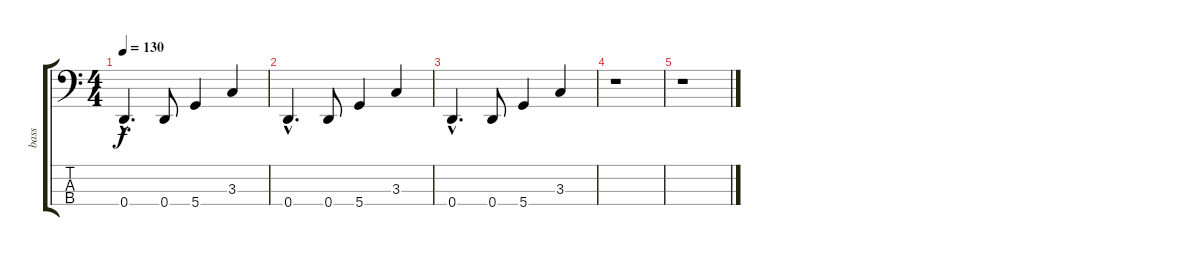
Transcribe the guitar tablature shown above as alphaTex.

\track ("bass" "bass") {instrument electricbasspick}
\staff {score tabs}
\tuning (G2 D2 A1 D1) {hide}
\ts (4 4)
\tempo 130
\clef f4
\ks c
0.4{hac}.4{d dy f} 0.4.8 5.4.4 3.3.4 |
0.4{hac}.4{d} 0.4.8 5.4.4 3.3.4 |
0.4{hac}.4{d} 0.4.8 5.4.4 3.3.4 |
r.1 |
r.1
